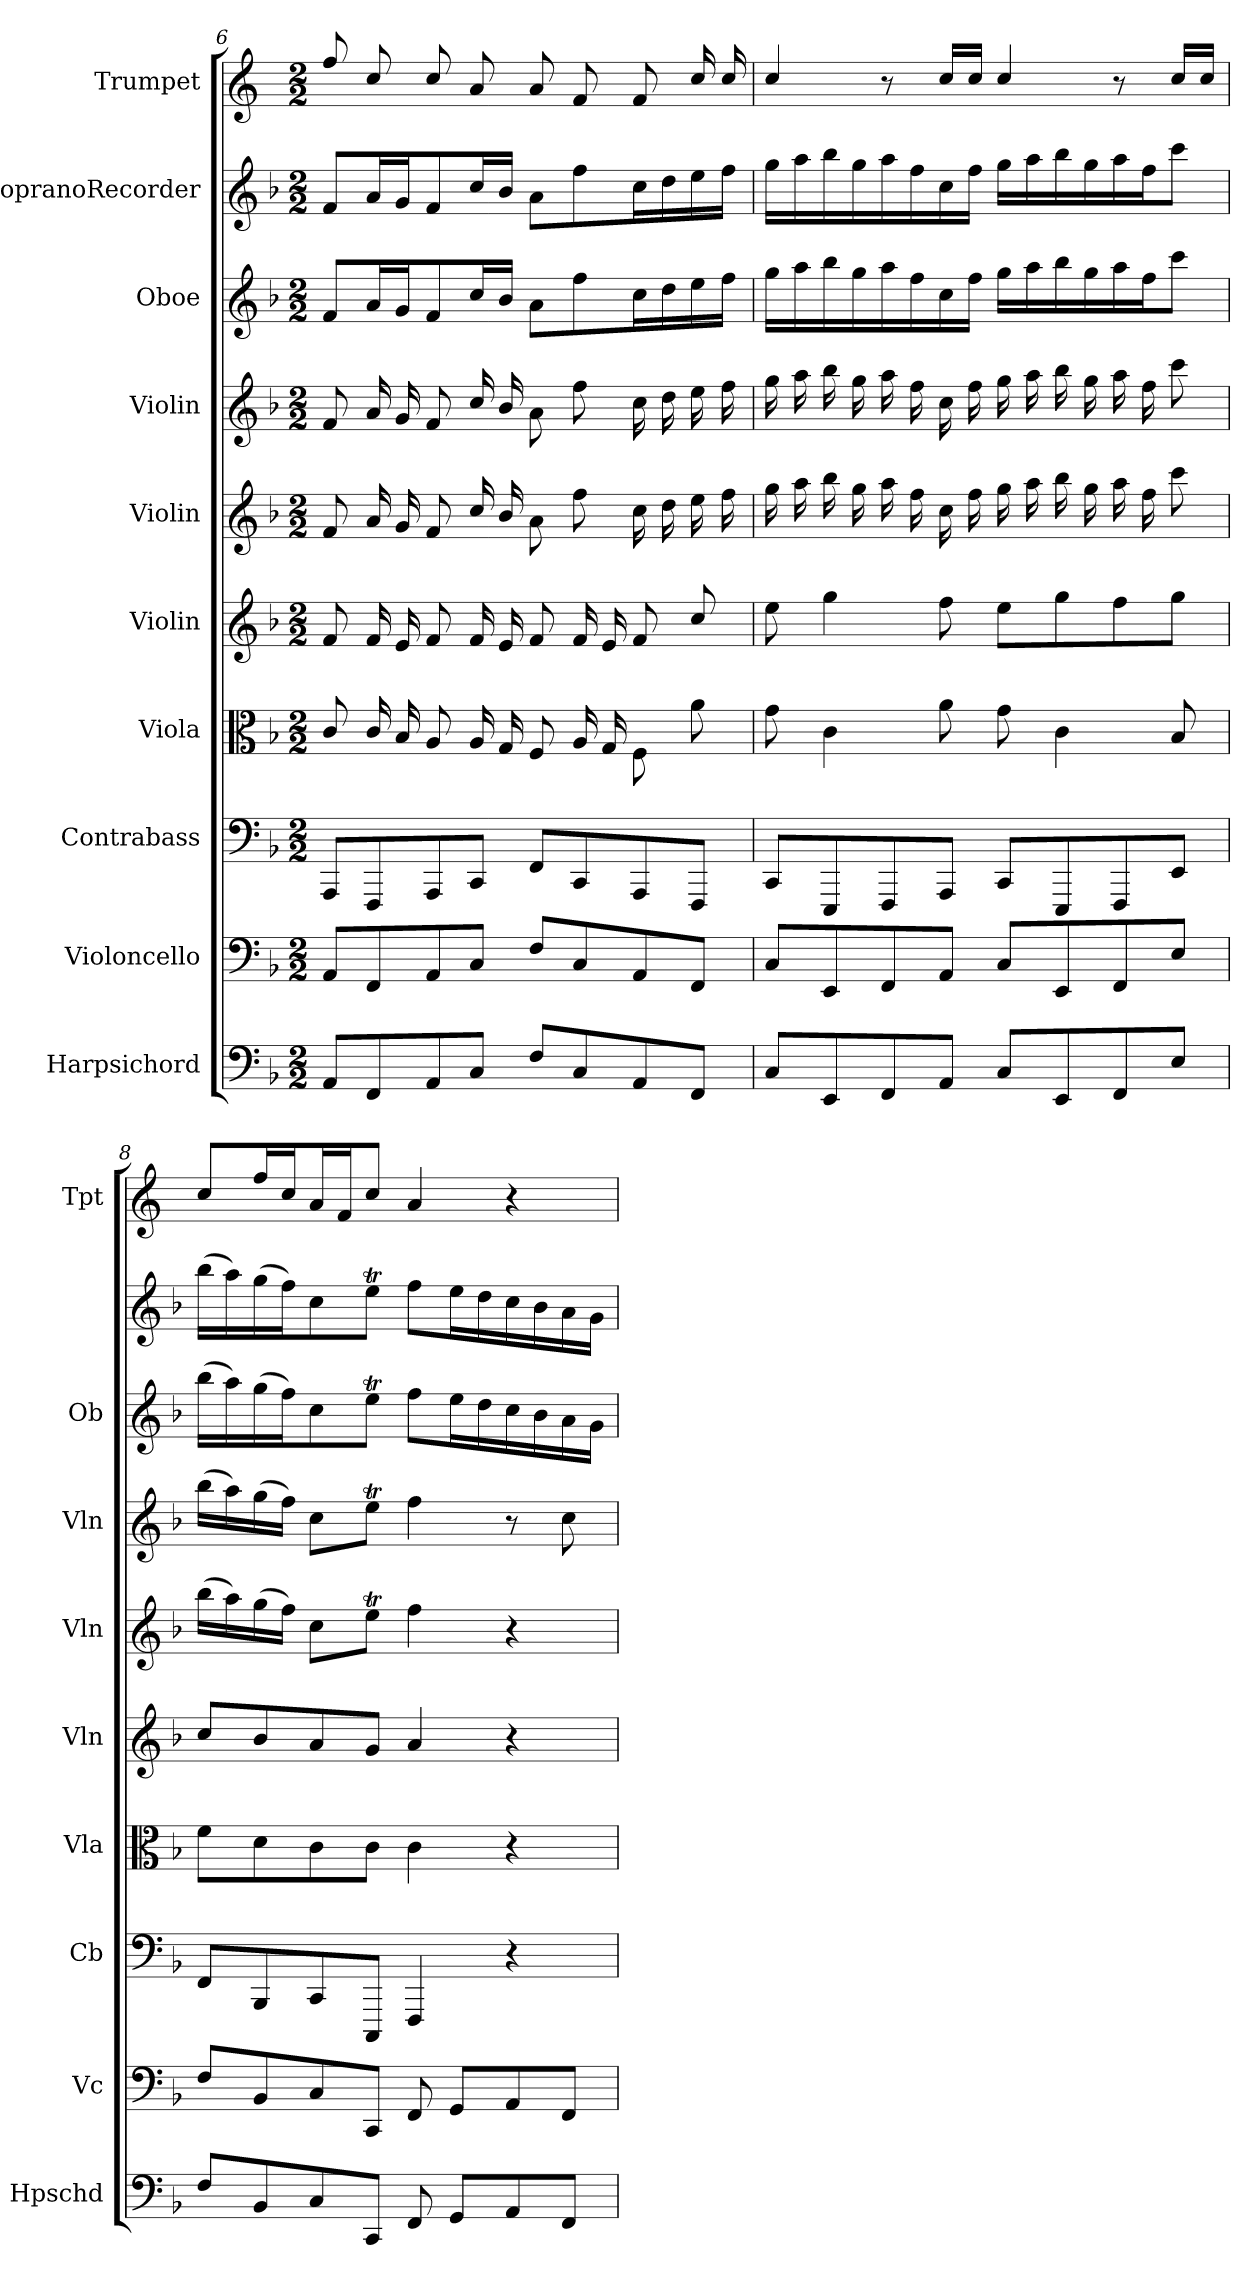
**kern	**kern	**kern	**kern	**kern	**kern	**kern	**kern	**kern	**kern
*part10	*part9	*part8	*part7	*part6	*part5	*part4	*part3	*part2	*part1
*staff10	*staff9	*staff8	*staff7	*staff6	*staff5	*staff4	*staff3	*staff2	*staff1
*I"Harpsichord	*I"Violoncello	*I"Contrabass	*I"Viola	*I"Violin	*I"Violin	*I"Violin	*I"Oboe	*I"SopranoRecorder	*I"Trumpet
*I'Hpschd	*I'Vc	*I'Cb	*I'Vla	*I'Vln	*I'Vln	*I'Vln	*I'Ob	*	*I'Tpt
*clefF4	*clefF4	*clefF4	*clefC3	*clefG2	*clefG2	*clefG2	*clefG2	*clefG2	*clefG2
*k[b-]	*k[b-]	*k[b-]	*k[b-]	*k[b-]	*k[b-]	*k[b-]	*k[b-]	*k[b-]	*k[]
*M2/2	*M2/2	*M2/2	*M2/2	*M2/2	*M2/2	*M2/2	*M2/2	*M2/2	*M2/2
=6	=6	=6	=6	=6	=6	=6	=6	=6	=6
8AA/L	8AA/L	8AAA/L	8c/	8f/	8f/	8f/	8f/L	8f/L	8ff/
8FF/	8FF/	8FFF/	16c/	16f/	16a/	16a/	16a/L	16a/L	8cc/
.	.	.	16B-/	16e/	16g/	16g/	16g/J	16g/J	.
8AA/	8AA/	8AAA/	8A/	8f/	8f/	8f/	8f/	8f/	8cc/
8C/J	8C/J	8CC/J	16A/	16f/	16cc/	16cc/	16cc/L	16cc/L	8a/
.	.	.	16G/	16e/	16b-/	16b-/	16b-/JJ	16b-/JJ	.
8F/L	8F/L	8FF/L	8F/	8f/	8a\	8a\	8a\L	8a\L	8a/
8C/	8C/	8CC/	16A/	16f/	8ff\	8ff\	8ff\	8ff\	8f/
.	.	.	16G/	16e/	.	.	.	.	.
8AA/	8AA/	8AAA/	8F\	8f/	16cc\	16cc\	16cc\L	16cc\L	8f/
.	.	.	.	.	16dd\	16dd\	16dd\	16dd\	.
8FF/J	8FF/J	8FFF/J	8a\	8cc/	16ee\	16ee\	16ee\	16ee\	16cc/
.	.	.	.	.	16ff\	16ff\	16ff\JJ	16ff\JJ	16cc/
=7	=7	=7	=7	=7	=7	=7	=7	=7	=7
8C/L	8C/L	8CC/L	8g\	8ee\	16gg\	16gg\	16gg\LL	16gg\LL	4cc/
.	.	.	.	.	16aa\	16aa\	16aa\	16aa\	.
8EE/	8EE/	8EEE/	4c\	4gg\	16bb-\	16bb-\	16bb-\	16bb-\	.
.	.	.	.	.	16gg\	16gg\	16gg\	16gg\	.
8FF/	8FF/	8FFF/	.	.	16aa\	16aa\	16aa\	16aa\	8r
.	.	.	.	.	16ff\	16ff\	16ff\	16ff\	.
8AA/J	8AA/J	8AAA/J	8a\	8ff\	16cc\	16cc\	16cc\	16cc\	16cc/LL
.	.	.	.	.	16ff\	16ff\	16ff\JJ	16ff\JJ	16cc/JJ
8C/L	8C/L	8CC/L	8g\	8ee\L	16gg\	16gg\	16gg\LL	16gg\LL	4cc/
.	.	.	.	.	16aa\	16aa\	16aa\	16aa\	.
8EE/	8EE/	8EEE/	4c\	8gg\	16bb-\	16bb-\	16bb-\	16bb-\	.
.	.	.	.	.	16gg\	16gg\	16gg\	16gg\	.
8FF/	8FF/	8FFF/	.	8ff\	16aa\	16aa\	16aa\	16aa\	8r
.	.	.	.	.	16ff\	16ff\	16ff\J	16ff\J	.
8E/J	8E/J	8EE/J	8B-/	8gg\J	8ccc\	8ccc\	8ccc\J	8ccc\J	16cc/LL
.	.	.	.	.	.	.	.	.	16cc/JJ
=8	=8	=8	=8	=8	=8	=8	=8	=8	=8
8F/L	8F/L	8FF/L	8f\L	8cc/L	(16bb-\LL	(16bb-\LL	(16bb-\LL	(16bb-\LL	8cc/L
.	.	.	.	.	16aa\)	16aa\)	16aa\)	16aa\)	.
8BB-/	8BB-/	8BBB-/	8d\	8b-/	(16gg\	(16gg\	(16gg\	(16gg\	16ff/L
.	.	.	.	.	16ff\JJ)	16ff\JJ)	16ff\J)	16ff\J)	16cc/J
8C/	8C/	8CC/	8c\	8a/	8cc\L	8cc\L	8cc\	8cc\	16a/L
.	.	.	.	.	.	.	.	.	16f/J
8CC/J	8CC/J	8CCC/J	8c\J	8g/J	8eet\J	8eet\J	8eet\J	8eet\J	8cc/J
8FF/	8FF/	4FFF/	4c\	4a/	4ff\	4ff\	8ff\L	8ff\L	4a/
8GG/L	8GG/L	.	.	.	.	.	16ee\L	16ee\L	.
.	.	.	.	.	.	.	16dd\	16dd\	.
8AA/	8AA/	4r	4r	4r	4r	8r	16cc\	16cc\	4r
.	.	.	.	.	.	.	16b-\	16b-\	.
8FF/J	8FF/J	.	.	.	.	8cc\	16a\	16a\	.
.	.	.	.	.	.	.	16g\JJ	16g\JJ	.
=	=	=	=	=	=	=	=	=	=
*-	*-	*-	*-	*-	*-	*-	*-	*-	*-
